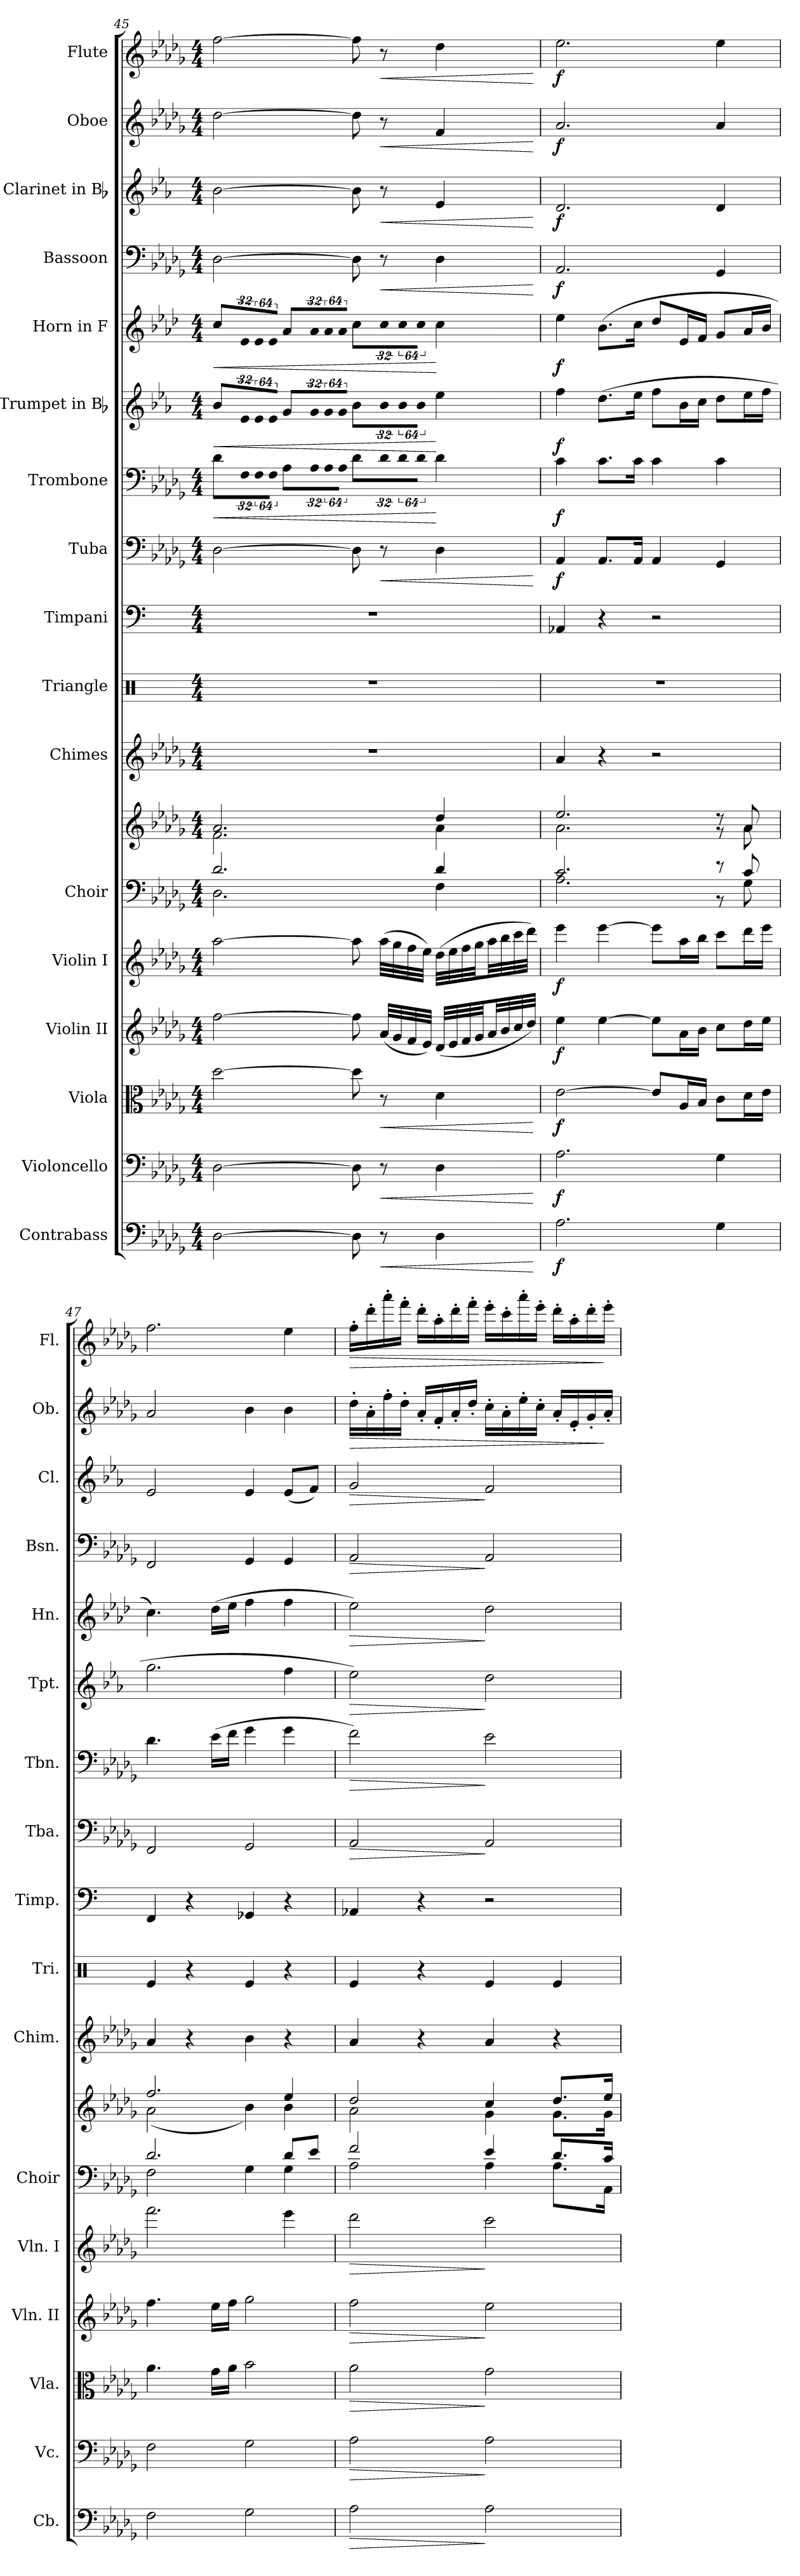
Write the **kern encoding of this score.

**kern	**dynam	**kern	**dynam	**kern	**dynam	**kern	**dynam	**kern	**dynam	**kern	**kern	**kern	**kern	**kern	**kern	**dynam	**kern	**dynam	**kern	**dynam	**kern	**dynam	**kern	**dynam	**kern	**dynam	**kern	**dynam	**kern	**dynam
*part17	*part17	*part16	*part16	*part15	*part15	*part14	*part14	*part13	*part13	*part12	*part12	*part11	*part10	*part9	*part8	*part8	*part7	*part7	*part6	*part6	*part5	*part5	*part4	*part4	*part3	*part3	*part2	*part2	*part1	*part1
*staff18	*staff18	*staff17	*staff17	*staff16	*staff16	*staff15	*staff15	*staff14	*staff14	*staff13	*staff12	*staff11	*staff10	*staff9	*staff8	*staff8	*staff7	*staff7	*staff6	*staff6	*staff5	*staff5	*staff4	*staff4	*staff3	*staff3	*staff2	*staff2	*staff1	*staff1
*I"Contrabass	*	*I"Violoncello	*	*I"Viola	*	*I"Violin II	*	*I"Violin I	*	*I"Choir	*	*I"Chimes	*I"Triangle	*I"Timpani	*I"Tuba	*	*I"Trombone	*	*I"Trumpet in Bb	*	*I"Horn in F	*	*I"Bassoon	*	*I"Clarinet in Bb	*	*I"Oboe	*	*I"Flute	*
*I'Cb.	*	*I'Vc.	*	*I'Vla.	*	*I'Vln. II	*	*I'Vln. I	*	*I'Choir	*	*I'Chim.	*I'Tri.	*I'Timp.	*I'Tba.	*	*I'Tbn.	*	*I'Tpt.	*	*I'Hn.	*	*I'Bsn.	*	*I'Cl.	*	*I'Ob.	*	*I'Fl.	*
!!LO:PB:g=z
*clefF4	*	*clefF4	*	*clefC3	*	*clefG2	*	*clefG2	*	*clefF4	*clefG2	*clefG2	*clefX	*clefF4	*clefF4	*	*clefF4	*	*clefG2	*	*clefG2	*	*clefF4	*	*clefG2	*	*clefG2	*	*clefG2	*
*ITrd7c12	*	*	*	*	*	*	*	*	*	*	*	*	*	*	*	*	*	*	*ITrd1c2	*	*ITrd4c7	*	*	*	*ITrd1c2	*	*	*	*	*
*k[b-e-a-d-g-]	*	*k[b-e-a-d-g-]	*	*k[b-e-a-d-g-]	*	*k[b-e-a-d-g-]	*	*k[b-e-a-d-g-]	*	*k[b-e-a-d-g-]	*k[b-e-a-d-g-]	*k[b-e-a-d-g-]	*k[]	*k[]	*k[b-e-a-d-g-]	*	*k[b-e-a-d-g-]	*	*k[b-e-a-d-g-]	*	*k[b-e-a-d-g-]	*	*k[b-e-a-d-g-]	*	*k[b-e-a-d-g-]	*	*k[b-e-a-d-g-]	*	*k[b-e-a-d-g-]	*
*D-:	*	*D-:	*	*D-:	*	*D-:	*	*D-:	*	*D-:	*D-:	*D-:	*C:	*C:	*D-:	*	*D-:	*	*D-:	*	*D-:	*	*D-:	*	*D-:	*	*D-:	*	*D-:	*
*M4/4	*	*M4/4	*	*M4/4	*	*M4/4	*	*M4/4	*	*M4/4	*M4/4	*M4/4	*M4/4	*M4/4	*M4/4	*	*M4/4	*	*M4/4	*	*M4/4	*	*M4/4	*	*M4/4	*	*M4/4	*	*M4/4	*
=45	=45	=45	=45	=45	=45	=45	=45	=45	=45	=45	=45	=45	=45	=45	=45	=45	=45	=45	=45	=45	=45	=45	=45	=45	=45	=45	=45	=45	=45	=45
*	*	*	*	*	*	*	*	*	*	*^	*^	*	*	*	*	*	*	*	*	*	*	*	*	*	*	*	*	*	*	*
!	!	!	!	!	!	!	!	!	!	!	!	!	!	!	!	!	!	!	!	!LO:HP:b	!	!LO:HP:b	!	!LO:HP:b	!	!	!	!	!	!	!	!
[>2DD-i\	.	[>2D-i\	.	[>2dd-i\	.	[>2ffi\	.	[>2aa-i\	.	2.d-i/	2.D-i\	2.a-i/	2.fi\	1r	1r	1r	[>2D-i\	.	8d-i\L	<	8a-i/L	<	8fi/L	<	[>2D-i\	.	[>2a-i\	.	[>2dd-i\	.	[>2ffi\	.
!	!	!	!	!	!	!	!	!	!	!	!	!	!	!	!	!	!	!	!LO:N:vis=16	!	!LO:N:vis=16	!	!LO:N:vis=16	!	!	!	!	!	!	!	!	!
.	.	.	.	.	.	.	.	.	.	.	.	.	.	.	.	.	.	.	512%21Fi\L	.	512%21d-i/L	.	512%21A-i/L	.	.	.	.	.	.	.	.	.
!	!	!	!	!	!	!	!	!	!	!	!	!	!	!	!	!	!	!	!LO:N:vis=16	!	!LO:N:vis=16	!	!LO:N:vis=16	!	!	!	!	!	!	!	!	!
.	.	.	.	.	.	.	.	.	.	.	.	.	.	.	.	.	.	.	1024%43Fi\	.	1024%43d-i/	.	1024%43A-i/	.	.	.	.	.	.	.	.	.
!	!	!	!	!	!	!	!	!	!	!	!	!	!	!	!	!	!	!	!LO:N:vis=16	!	!LO:N:vis=16	!	!LO:N:vis=16	!	!	!	!	!	!	!	!	!
.	.	.	.	.	.	.	.	.	.	.	.	.	.	.	.	.	.	.	1024%43Fi\JJ	.	1024%43d-i/JJ	.	1024%43A-i/JJ	.	.	.	.	.	.	.	.	.
.	.	.	.	.	.	.	.	.	.	.	.	.	.	.	.	.	.	.	8A-i\L	.	8fi/L	.	8d-i/L	.	.	.	.	.	.	.	.	.
!	!	!	!	!	!	!	!	!	!	!	!	!	!	!	!	!	!	!	!LO:N:vis=16	!	!LO:N:vis=16	!	!LO:N:vis=16	!	!	!	!	!	!	!	!	!
.	.	.	.	.	.	.	.	.	.	.	.	.	.	.	.	.	.	.	512%21A-i\L	.	512%21fi/L	.	512%21d-i/L	.	.	.	.	.	.	.	.	.
!	!	!	!	!	!	!	!	!	!	!	!	!	!	!	!	!	!	!	!LO:N:vis=16	!	!LO:N:vis=16	!	!LO:N:vis=16	!	!	!	!	!	!	!	!	!
.	.	.	.	.	.	.	.	.	.	.	.	.	.	.	.	.	.	.	1024%43A-i\	.	1024%43fi/	.	1024%43d-i/	.	.	.	.	.	.	.	.	.
!	!	!	!	!	!	!	!	!	!	!	!	!	!	!	!	!	!	!	!LO:N:vis=16	!	!LO:N:vis=16	!	!LO:N:vis=16	!	!	!	!	!	!	!	!	!
.	.	.	.	.	.	.	.	.	.	.	.	.	.	.	.	.	.	.	1024%43A-i\JJ	.	1024%43fi/JJ	.	1024%43d-i/JJ	.	.	.	.	.	.	.	.	.
8DD-i\]	.	8D-i\]	.	8dd-i\]	.	8ffi\]	.	8aa-i\]	.	.	.	.	.	.	.	.	8D-i\]	.	8d-i\L	.	8a-i\L	.	8fi\L	.	8D-i\]	.	8a-i\]	.	8dd-i\]	.	8ffi\]	.
!	!LO:HP:b	!	!LO:HP:b	!	!LO:HP:b	!	!	!	!	!	!	!	!	!	!	!	!	!LO:HP:b	!LO:N:vis=16	!	!LO:N:vis=16	!	!LO:N:vis=16	!	!	!LO:HP:b	!	!LO:HP:b	!	!LO:HP:b	!	!LO:HP:b
8r	<	8r	<	8r	<	(32a-i/LLL	.	(32aa-i\LLL	.	.	.	.	.	.	.	.	8r	<	512%21d-i\L	.	512%21a-i\L	.	512%21fi\L	.	8r	<	8r	<	8r	<	8r	<
.	.	.	.	.	.	32g-i/	.	32gg-i\	.	.	.	.	.	.	.	.	.	.	.	.	.	.	.	.	.	.	.	.	.	.	.	.
!	!	!	!	!	!	!	!	!	!	!	!	!	!	!	!	!	!	!	!LO:N:vis=16	!	!LO:N:vis=16	!	!LO:N:vis=16	!	!	!	!	!	!	!	!	!
.	.	.	.	.	.	.	.	.	.	.	.	.	.	.	.	.	.	.	1024%43d-i\	.	1024%43a-i\	.	1024%43fi\	.	.	.	.	.	.	.	.	.
.	.	.	.	.	.	32fi/	.	32ffi\	.	.	.	.	.	.	.	.	.	.	.	.	.	.	.	.	.	.	.	.	.	.	.	.
!	!	!	!	!	!	!	!	!	!	!	!	!	!	!	!	!	!	!	!LO:N:vis=16	!	!LO:N:vis=16	!	!LO:N:vis=16	!	!	!	!	!	!	!	!	!
.	.	.	.	.	.	.	.	.	.	.	.	.	.	.	.	.	.	.	1024%43d-i\JJ	.	1024%43a-i\JJ	.	1024%43fi\JJ	.	.	.	.	.	.	.	.	.
.	.	.	.	.	.	32e-i/JJJ)	.	32ee-i\JJJ)	.	.	.	.	.	.	.	.	.	.	.	.	.	.	.	.	.	.	.	.	.	.	.	.
4DD-i\	.	4D-i\	.	4d-i\	.	(32d-i/LLL	.	(32dd-i\LLL	.	4d-i/	4Fi\	4dd-i/	4a-i\	.	.	.	4D-i\	.	4d-i\	[	4dd-i\	[	4fi\	[	4D-i\	.	4d-i/	.	4fi/	.	4dd-i\	.
.	.	.	.	.	.	32e-i/	.	32ee-i\	.	.	.	.	.	.	.	.	.	.	.	.	.	.	.	.	.	.	.	.	.	.	.	.
.	.	.	.	.	.	32fi/	.	32ffi\	.	.	.	.	.	.	.	.	.	.	.	.	.	.	.	.	.	.	.	.	.	.	.	.
.	.	.	.	.	.	32g-i/JJ	.	32gg-i\JJ	.	.	.	.	.	.	.	.	.	.	.	.	.	.	.	.	.	.	.	.	.	.	.	.
.	.	.	.	.	.	32a-i/LL	.	32aa-i\LL	.	.	.	.	.	.	.	.	.	.	.	.	.	.	.	.	.	.	.	.	.	.	.	.
.	.	.	.	.	.	32b-i/	.	32bb-i\	.	.	.	.	.	.	.	.	.	.	.	.	.	.	.	.	.	.	.	.	.	.	.	.
.	.	.	.	.	.	32cci/	.	32ccci\	.	.	.	.	.	.	.	.	.	.	.	.	.	.	.	.	.	.	.	.	.	.	.	.
.	.	.	.	.	.	32dd-i/JJJ)	.	32ddd-i\JJJ)	.	.	.	.	.	.	.	.	.	.	.	.	.	.	.	.	.	.	.	.	.	.	.	.
*	*	*	*	*	*	*	*	*	*	*v	*v	*	*	*	*	*	*	*	*	*	*	*	*	*	*	*	*	*	*	*	*	*
*	*	*	*	*	*	*	*	*	*	*	*v	*v	*	*	*	*	*	*	*	*	*	*	*	*	*	*	*	*	*	*	*
.	[	.	[	.	[	.	.	.	.	.	.	.	.	.	.	[	.	.	.	.	.	.	.	[	.	[	.	[	.	[
=46	=46	=46	=46	=46	=46	=46	=46	=46	=46	=46	=46	=46	=46	=46	=46	=46	=46	=46	=46	=46	=46	=46	=46	=46	=46	=46	=46	=46	=46	=46
*	*	*	*	*	*	*	*	*	*	*^	*^	*	*	*	*	*	*	*	*	*	*	*	*	*	*	*	*	*	*	*
2.AA-i\	f	2.A-i\	f	[>2e-i\	f	4ee-i\	f	4eee-i\	f	2.ci/	2.A-i\	2.ee-i/	2.a-i\	4a-i/	1r	4AA-Xi/	4AA-i/	f	4ci\	f	4ee-i\	f	4a-i\	f	2.AA-i/	f	2.ci/	f	2.a-i/	f	2.ee-i\	f
.	.	.	.	.	.	[>4ee-i\	.	[>4eee-i\	.	.	.	.	.	4r	.	4r	8.AA-i/L	.	8.ci\L	.	(8.cci\L	.	(8.e-i\L	.	.	.	.	.	.	.	.	.
.	.	.	.	.	.	.	.	.	.	.	.	.	.	.	.	.	16AA-i/Jk	.	16ci\Jk	.	16dd-i\Jk	.	16fi\Jk	.	.	.	.	.	.	.	.	.
.	.	.	.	8e-i/L]	.	8ee-i\L]	.	8eee-i\L]	.	.	.	.	.	2r	.	2r	4AA-i/	.	4ci\	.	8ee-i\L	.	8g-i/L	.	.	.	.	.	.	.	.	.
.	.	.	.	16A-i/L	.	16a-i\L	.	16aa-i\L	.	.	.	.	.	.	.	.	.	.	.	.	16a-i\L	.	16A-i/L	.	.	.	.	.	.	.	.	.
.	.	.	.	16B-i/JJ	.	16b-i\JJ	.	16bb-i\JJ	.	.	.	.	.	.	.	.	.	.	.	.	16b-i\JJ	.	16B-i/JJ	.	.	.	.	.	.	.	.	.
4GG-i\	.	4G-i\	.	8ci\L	.	8cci\L	.	8ccci\L	.	8r	8r	8r	8r	.	.	.	4GG-i/	.	4ci\	.	8cci\L	.	8ci/L	.	4GG-i/	.	4ci/	.	4a-i/	.	4ee-i\	.
.	.	.	.	16d-i\L	.	16dd-i\L	.	16ddd-i\L	.	8ci/	8G-i\	8a-i/	8a-i\	.	.	.	.	.	.	.	16dd-i\L	.	16d-i/L	.	.	.	.	.	.	.	.	.
.	.	.	.	16e-i\JJ	.	16ee-i\JJ	.	16eee-i\JJ	.	.	.	.	.	.	.	.	.	.	.	.	16ee-i\JJ	.	16e-i/JJ	.	.	.	.	.	.	.	.	.
=47	=47	=47	=47	=47	=47	=47	=47	=47	=47	=47	=47	=47	=47	=47	=47	=47	=47	=47	=47	=47	=47	=47	=47	=47	=47	=47	=47	=47	=47	=47	=47	=47
2FFi\	.	2Fi\	.	4.a-i\	.	4.ffi\	.	2.fffi\	.	2.d-i/	2Fi\	2.ffi/	(2a-i\	4a-i/	4Rei/	4FFi/	2FFi/	.	4.d-i\	.	2.ffi\	.	4.fi\)	.	2FFi/	.	2d-i/	.	2a-i/	.	2.ffi\	.
.	.	.	.	.	.	.	.	.	.	.	.	.	.	4r	4r	4r	.	.	.	.	.	.	.	.	.	.	.	.	.	.	.	.
.	.	.	.	16g-i\LL	.	16ee-i\LL	.	.	.	.	.	.	.	.	.	.	.	.	(16e-i\LL	.	.	.	(16g-i\LL	.	.	.	.	.	.	.	.	.
.	.	.	.	16a-i\JJ	.	16ffi\JJ	.	.	.	.	.	.	.	.	.	.	.	.	16fi\JJ	.	.	.	16a-i\JJ	.	.	.	.	.	.	.	.	.
2GG-i\	.	2G-i\	.	2b-i\	.	2gg-i\	.	.	.	.	4G-i\	.	4b-i\)	4b-i\	4Rei/	4GG-Xi/	2GG-i/	.	4g-i\	.	.	.	4b-i\	.	4GG-i/	.	4d-i/	.	4b-i\	.	.	.
.	.	.	.	.	.	.	.	4eee-i\	.	8d-i/L	4G-i\	4ee-i/	4b-i\	4r	4r	4r	.	.	4g-i\	.	4ee-i\	.	4b-i\	.	4GG-i/	.	(8d-i/L	.	4b-i\	.	4ee-i\	.
.	.	.	.	.	.	.	.	.	.	8e-i/J	.	.	.	.	.	.	.	.	.	.	.	.	.	.	.	.	8e-i/J)	.	.	.	.	.
=48	=48	=48	=48	=48	=48	=48	=48	=48	=48	=48	=48	=48	=48	=48	=48	=48	=48	=48	=48	=48	=48	=48	=48	=48	=48	=48	=48	=48	=48	=48	=48	=48
!	!LO:HP:b	!	!LO:HP:b	!	!LO:HP:b	!	!LO:HP:b	!	!LO:HP:b	!	!	!	!	!	!	!	!	!LO:HP:b	!	!LO:HP:b	!	!LO:HP:b	!	!LO:HP:b	!	!LO:HP:b	!	!LO:HP:b	!	!LO:HP:b	!	!LO:HP:b
2AA-i\	>	2A-i\	>	2a-i\	>	2ffi\	>	2ddd-i\	>	2fi/	2A-i\	2dd-i/	2a-i\	4a-i/	4Rei/	4AA-Xi/	2AA-i/	>	2fi\)	>	2dd-i\)	>	2a-i\)	>	2AA-i/	>	2fi/	>	16dd-'i\LL	>	16ff'i\LL	>
.	.	.	.	.	.	.	.	.	.	.	.	.	.	.	.	.	.	.	.	.	.	.	.	.	.	.	.	.	16a-'i\	.	16ddd-'i\	.
.	.	.	.	.	.	.	.	.	.	.	.	.	.	.	.	.	.	.	.	.	.	.	.	.	.	.	.	.	16ff'i\	.	16aaa-'i\	.
.	.	.	.	.	.	.	.	.	.	.	.	.	.	.	.	.	.	.	.	.	.	.	.	.	.	.	.	.	16dd-'i\JJ	.	16fff'i\JJ	.
.	.	.	.	.	.	.	.	.	.	.	.	.	.	4r	4r	4r	.	.	.	.	.	.	.	.	.	.	.	.	16a-'i/LL	.	16ddd-'i\LL	.
.	.	.	.	.	.	.	.	.	.	.	.	.	.	.	.	.	.	.	.	.	.	.	.	.	.	.	.	.	16f'i/	.	16aa-'i\	.
.	.	.	.	.	.	.	.	.	.	.	.	.	.	.	.	.	.	.	.	.	.	.	.	.	.	.	.	.	16a-'i/	.	16ddd-'i\	.
.	.	.	.	.	.	.	.	.	.	.	.	.	.	.	.	.	.	.	.	.	.	.	.	.	.	.	.	.	16dd-'i/JJ	.	16fff'i\JJ	.
2AA-i\	]	2A-i\	]	2g-i\	]	2ee-i\	]	2ccci\	]	4e-i/	4A-i\	4cci/	4g-i\	4a-i/	4Rei/	2r	2AA-i/	]	2e-i\	]	2cci\	]	2g-i\	]	2AA-i/	]	2e-i/	]	16cc'i\LL	.	16eee-'i\LL	.
.	.	.	.	.	.	.	.	.	.	.	.	.	.	.	.	.	.	.	.	.	.	.	.	.	.	.	.	.	16a-'i\	.	16ccc'i\	.
.	.	.	.	.	.	.	.	.	.	.	.	.	.	.	.	.	.	.	.	.	.	.	.	.	.	.	.	.	16ee-'i\	.	16aaa-'i\	.
.	.	.	.	.	.	.	.	.	.	.	.	.	.	.	.	.	.	.	.	.	.	.	.	.	.	.	.	.	16cc'i\JJ	.	16eee-'i\JJ	.
.	.	.	.	.	.	.	.	.	.	8.d-i/L	8.A-i\L	8.dd-i/L	8.g-i\L	4r	4Rei/	.	.	.	.	.	.	.	.	.	.	.	.	.	16a-'i/LL	.	16ddd-'i\LL	.
.	.	.	.	.	.	.	.	.	.	.	.	.	.	.	.	.	.	.	.	.	.	.	.	.	.	.	.	.	16e-'i/	.	16aa-'i\	.
.	.	.	.	.	.	.	.	.	.	.	.	.	.	.	.	.	.	.	.	.	.	.	.	.	.	.	.	.	16g-'i/	.	16ddd-'i\	.
.	.	.	.	.	.	.	.	.	.	16ci/Jk	16AA-i\Jk	16ee-i/Jk	16g-i\Jk	.	.	.	.	.	.	.	.	.	.	.	.	.	.	.	16a-'i/JJ	]	16eee-'i\JJ	]
*	*	*	*	*	*	*	*	*	*	*v	*v	*	*	*	*	*	*	*	*	*	*	*	*	*	*	*	*	*	*	*	*	*
*	*	*	*	*	*	*	*	*	*	*	*v	*v	*	*	*	*	*	*	*	*	*	*	*	*	*	*	*	*	*	*	*
=	=	=	=	=	=	=	=	=	=	=	=	=	=	=	=	=	=	=	=	=	=	=	=	=	=	=	=	=	=	=
*-	*-	*-	*-	*-	*-	*-	*-	*-	*-	*-	*-	*-	*-	*-	*-	*-	*-	*-	*-	*-	*-	*-	*-	*-	*-	*-	*-	*-	*-	*-
